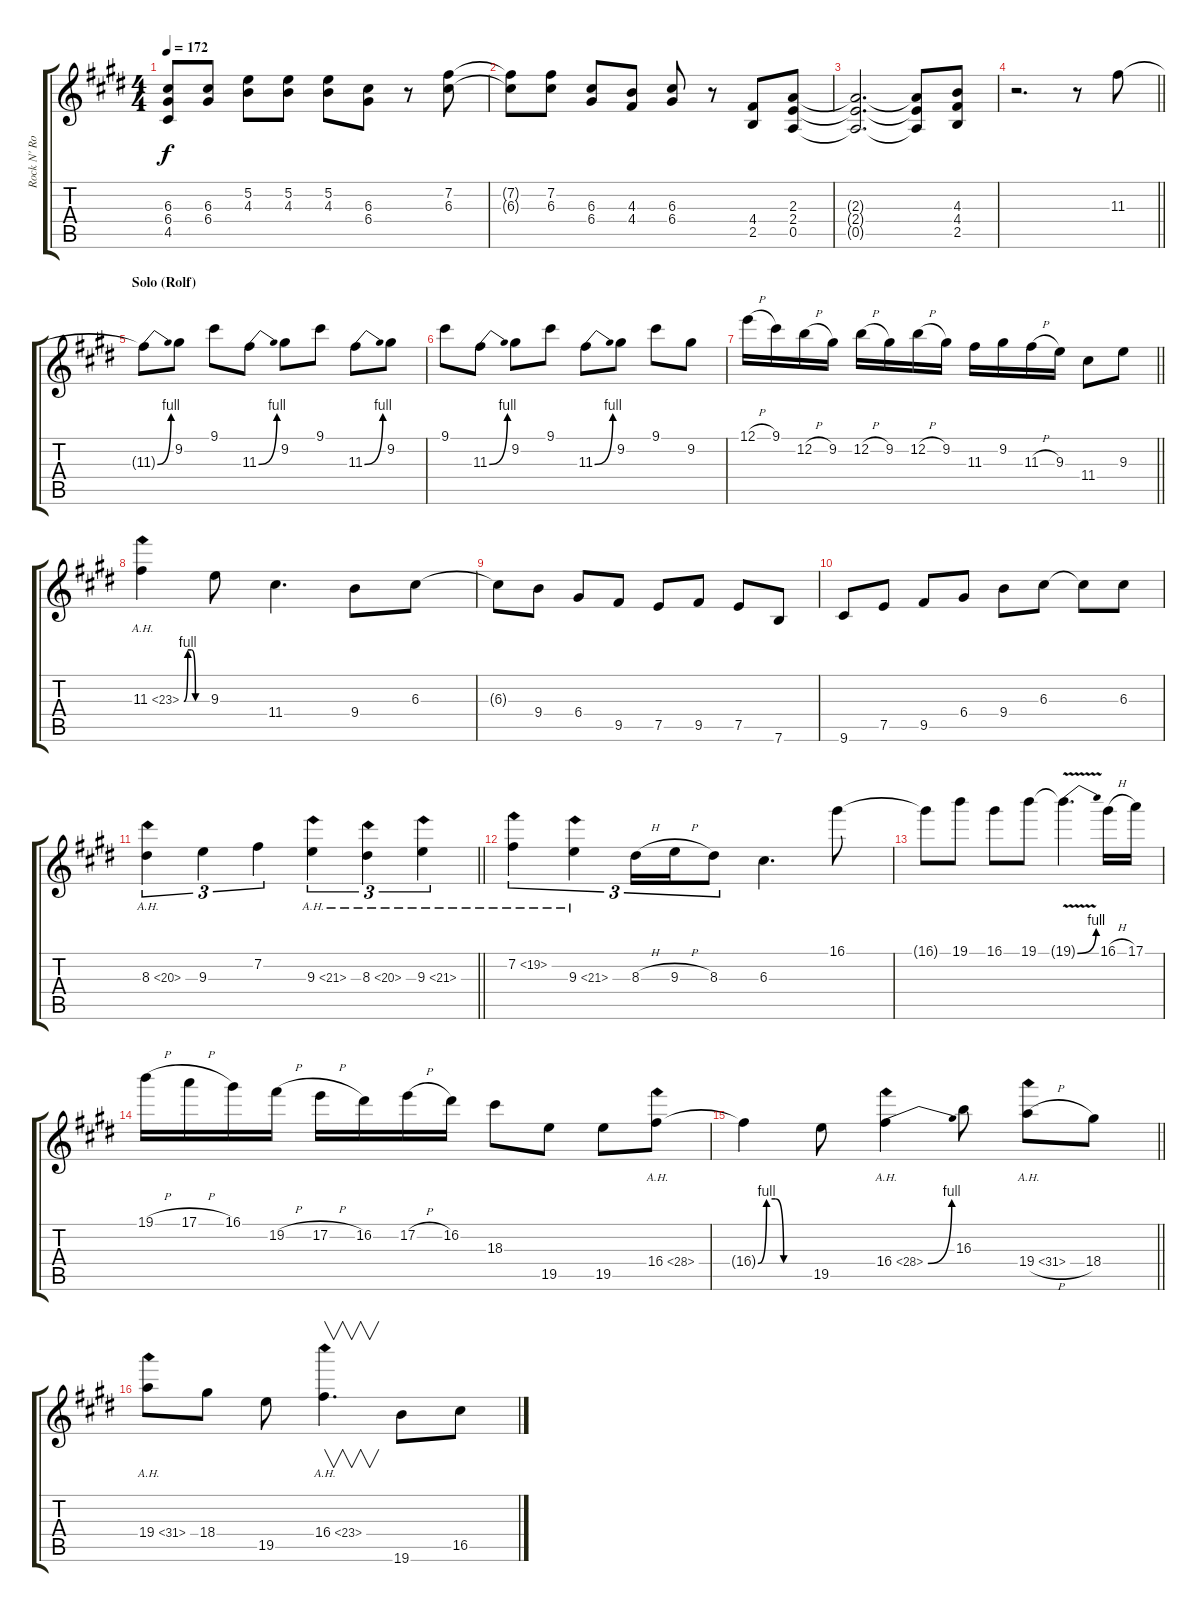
\track ("Rock N' Rolf" "Rock N' Ro") {instrument distortionguitar}
\staff {score tabs}
\tuning (E4 B3 G3 D3 A2 E2) {hide}
\ts (4 4)
\tempo 172
\clef g2
\ks c#minor
(6.3{t} 6.4{t} 4.5{t}).8{dy f} (6.3 6.4).8 (5.2 4.3).8 (5.2 4.3).8 (5.2 4.3).8 (6.3 6.4).8 r.8 (7.2 6.3).8 |
(7.2{t} 6.3{t}).8 (7.2 6.3).8 (6.3 6.4).8 (4.3 4.4).8 (6.3 6.4).8 r.8 (4.4 2.5).8 (2.3 2.4 0.5).8 |
(2.3{t} 2.4{t} 0.5{t}).2{d} (2.3{t} 2.4{t} 0.5{t}).8 (4.3 4.4 2.5).8 |
\barLineRight lightlight
r.2{d volume 14} r.8 11.3.8 |
\section ("" "Solo (Rolf)")
11.3{be (bend 0 0 60 4) t}.8 9.2.8 9.1.8 11.3{be (bend 0 0 60 4)}.8 9.2.8 9.1.8 11.3{be (bend 0 0 60 4)}.8 9.2.8 |
9.1.8 11.3{be (bend 0 0 60 4)}.8 9.2.8 9.1.8 11.3{be (bend 0 0 60 4)}.8 9.2.8 9.1.8 9.2.8 |
\barLineRight lightlight
12.1{h}.16 9.1.16 12.2{h}.16 9.2.16 12.2{h}.16 9.2.16 12.2{h}.16 9.2.16 11.3.16 9.2.16 11.3{h}.16 9.3.16 11.4.8 9.3.8 |
11.3{be (custom 0 0 10 4 20 4 30 0 60 0) ah 12}.4 9.3.8 11.4.4{d} 9.4.8 6.3.8 |
6.3{t}.8 9.4.8 6.4.8 9.5.8 7.5.8 9.5.8 7.5.8 7.6.8 |
9.6.8 7.5.8 9.5.8 6.4.8 9.4.8 6.3.8 6.3{t}.8 6.3.8 |
\barLineRight lightlight
8.3{ah 12}.4{tu (3 2)} 9.3.4{tu (3 2)} 7.2.4{tu (3 2)} 9.3{ah 12}.4{tu (3 2)} 8.3{ah 12}.4{tu (3 2)} 9.3{ah 12}.4{tu (3 2)} |
7.2{ah 12}.4{tu (3 2)} 9.3{ah 12}.4{tu (3 2)} 8.3{h}.16{tu (3 2)} 9.3{h}.16{tu (3 2)} 8.3.8{tu (3 2)} 6.3.4{d} 16.1.8 |
16.1{t}.8 19.1.8 16.1.8 19.1.8 19.1{be (bend 0 0 60 4) v t}.4{d} 16.1{h}.16 17.1.16 |
19.1{h}.16 17.1{h}.16 16.1.16 19.2{h}.16 17.2{h}.16 16.2.16 17.2{h}.16 16.2.16 18.3.8 19.5.8 19.5.8 16.4{ah 12}.8 |
\barLineRight lightlight
16.4{be (custom 0 0 10 4 20 4 30 0 60 0) t}.4 19.5.8 16.4{be (bend 0 0 60 4) ah 12}.4 16.3.8 19.4{ah 12 h}.8 18.4.8 |
19.4{ah 12}.8 18.4.8 19.5.8 16.4{ah 7}.4{v d} 19.6.8 16.5.8
